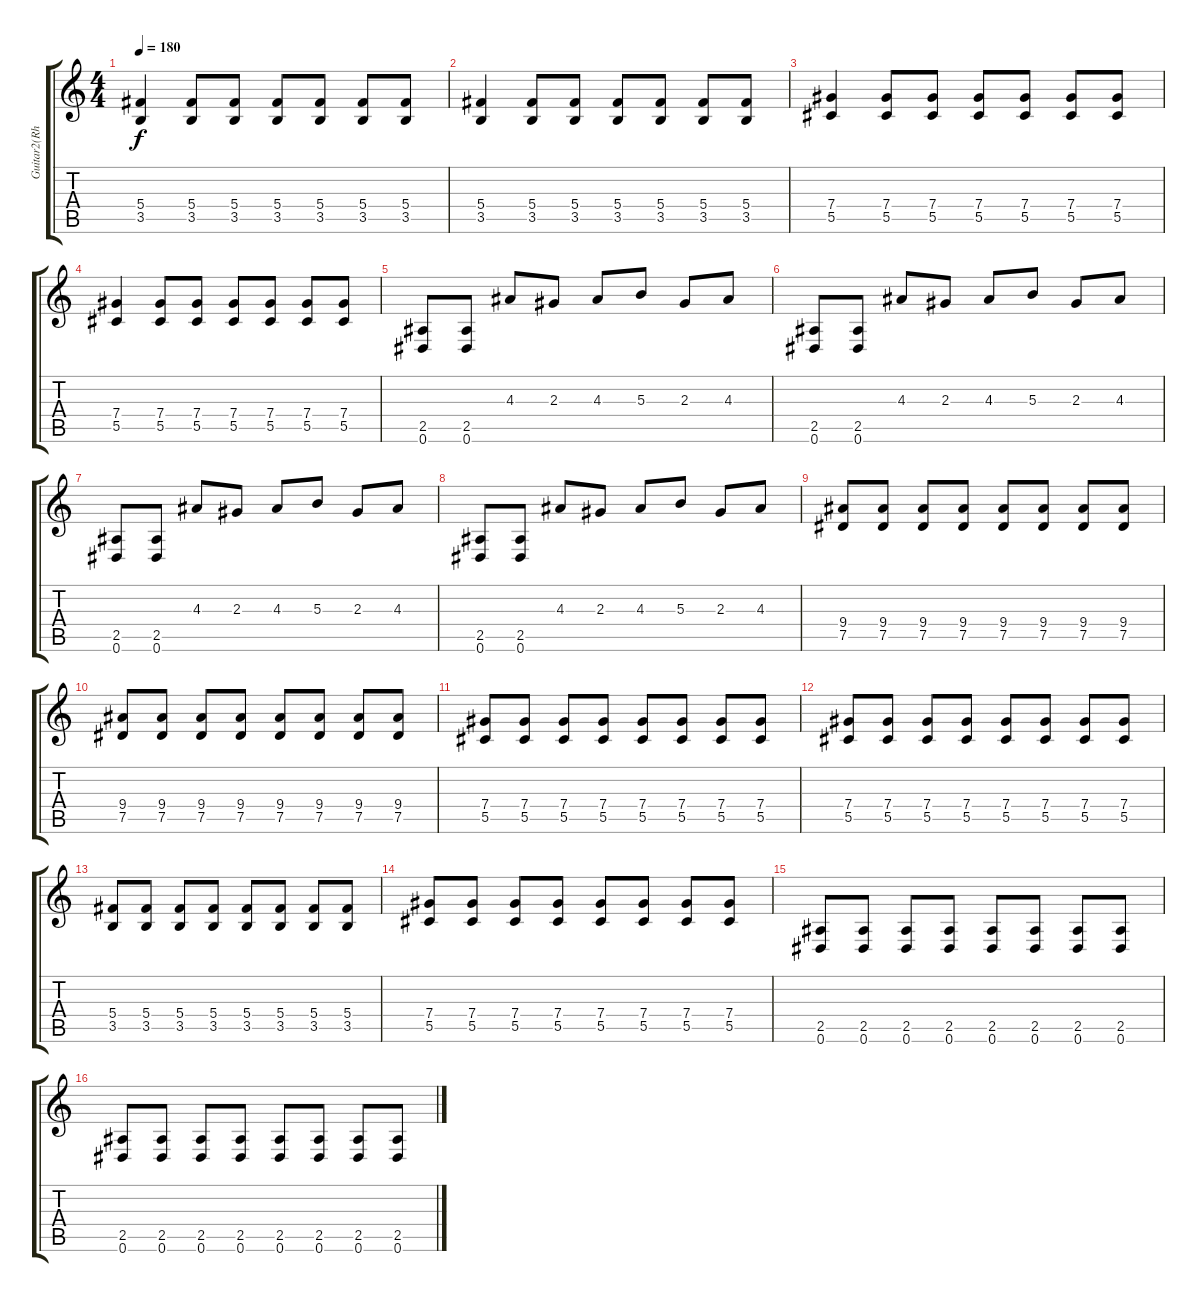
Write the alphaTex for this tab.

\track ("Guitar2(Rhythm)" "Guitar2(Rh") {instrument distortionguitar}
\staff {score tabs}
\tuning (Eb4 Bb3 Gb3 Db3 Ab2 Eb2) {hide}
\ts (4 4)
\tempo 180
\clef g2
\ks c
(5.4 3.5).4{dy f} (5.4 3.5).8 (5.4 3.5).8 (5.4 3.5).8 (5.4 3.5).8 (5.4 3.5).8 (5.4 3.5).8 |
(5.4 3.5).4 (5.4 3.5).8 (5.4 3.5).8 (5.4 3.5).8 (5.4 3.5).8 (5.4 3.5).8 (5.4 3.5).8 |
(7.4 5.5).4 (7.4 5.5).8 (7.4 5.5).8 (7.4 5.5).8 (7.4 5.5).8 (7.4 5.5).8 (7.4 5.5).8 |
(7.4 5.5).4 (7.4 5.5).8 (7.4 5.5).8 (7.4 5.5).8 (7.4 5.5).8 (7.4 5.5).8 (7.4 5.5).8 |
(2.5 0.6).8 (2.5 0.6).8 4.3.8 2.3.8 4.3.8 5.3.8 2.3.8 4.3.8 |
(2.5 0.6).8 (2.5 0.6).8 4.3.8 2.3.8 4.3.8 5.3.8 2.3.8 4.3.8 |
(2.5 0.6).8 (2.5 0.6).8 4.3.8 2.3.8 4.3.8 5.3.8 2.3.8 4.3.8 |
(2.5 0.6).8 (2.5 0.6).8 4.3.8 2.3.8 4.3.8 5.3.8 2.3.8 4.3.8 |
(9.4 7.5).8 (9.4 7.5).8 (9.4 7.5).8 (9.4 7.5).8 (9.4 7.5).8 (9.4 7.5).8 (9.4 7.5).8 (9.4 7.5).8 |
(9.4 7.5).8 (9.4 7.5).8 (9.4 7.5).8 (9.4 7.5).8 (9.4 7.5).8 (9.4 7.5).8 (9.4 7.5).8 (9.4 7.5).8 |
(7.4 5.5).8 (7.4 5.5).8 (7.4 5.5).8 (7.4 5.5).8 (7.4 5.5).8 (7.4 5.5).8 (7.4 5.5).8 (7.4 5.5).8 |
(7.4 5.5).8 (7.4 5.5).8 (7.4 5.5).8 (7.4 5.5).8 (7.4 5.5).8 (7.4 5.5).8 (7.4 5.5).8 (7.4 5.5).8 |
(5.4 3.5).8 (5.4 3.5).8 (5.4 3.5).8 (5.4 3.5).8 (5.4 3.5).8 (5.4 3.5).8 (5.4 3.5).8 (5.4 3.5).8 |
(7.4 5.5).8 (7.4 5.5).8 (7.4 5.5).8 (7.4 5.5).8 (7.4 5.5).8 (7.4 5.5).8 (7.4 5.5).8 (7.4 5.5).8 |
(2.5 0.6).8 (2.5 0.6).8 (2.5 0.6).8 (2.5 0.6).8 (2.5 0.6).8 (2.5 0.6).8 (2.5 0.6).8 (2.5 0.6).8 |
(2.5 0.6).8 (2.5 0.6).8 (2.5 0.6).8 (2.5 0.6).8 (2.5 0.6).8 (2.5 0.6).8 (2.5 0.6).8 (2.5 0.6).8
